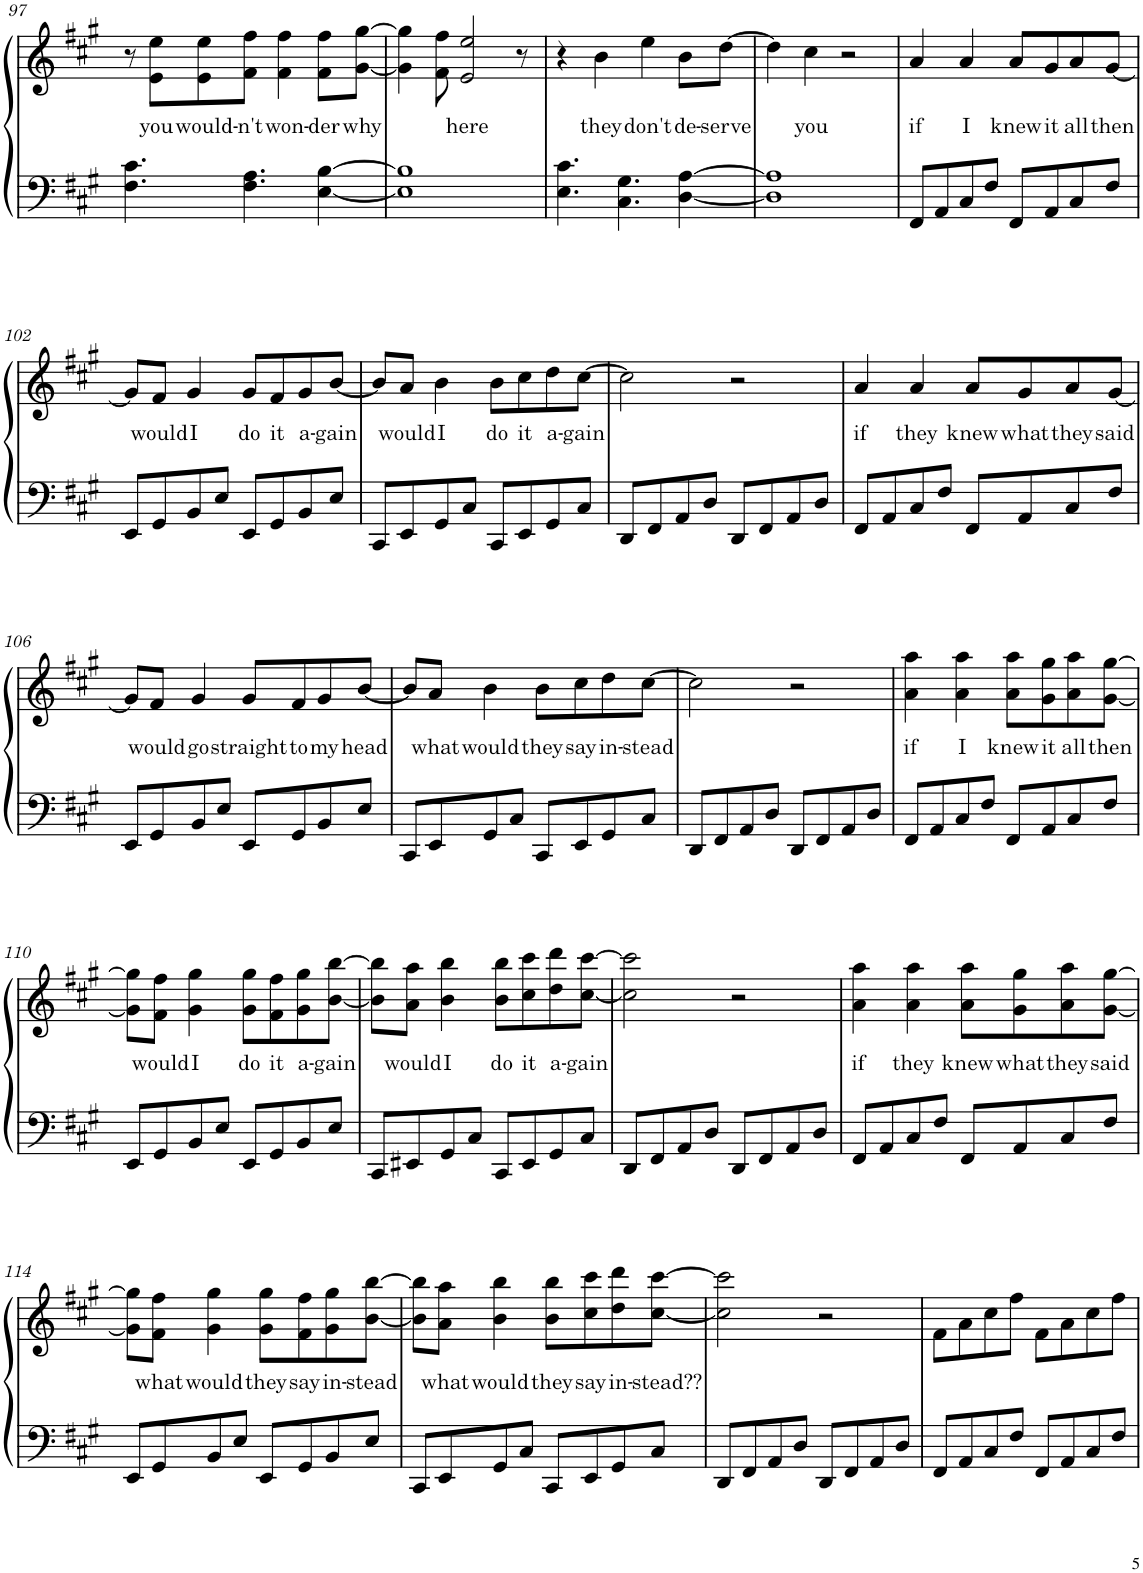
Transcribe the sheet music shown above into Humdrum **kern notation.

**kern	**kern	**text
*part1	*part1	*part1
*staff2	*staff1	*staff1
*I"Piano	*	*
*I'Pno.	*	*
!!LO:PB:g=z
*clefF4	*clefG2	*
*k[f#c#g#]	*k[f#c#g#]	*
*M4/4	*M4/4	*
=97	=97	=97
4.F#\ 4.c#\	8r	.
!	!	!LO:LY:b
.	8e\ 8ee\L	you
!	!	!LO:LY:b
.	8e\ 8ee\	would-
!	!	!LO:LY:b
4.F#\ 4.A\	8f#\ 8ff#\J	-n't
!	!	!LO:LY:b
.	4f#\ 4ff#\	won-
!	!	!LO:LY:b
[4E\ [4B\	8f#\ 8ff#\L	-der
!	!	!LO:LY:b
.	[8g#\ [8gg#\J	why
=98	=98	=98
1E] 1B]	4g#\] 4gg#\]	.
.	8f#\ 8ff#\	.
!	!	!LO:LY:b
.	2e/ 2ee/	here
.	8r	.
=99	=99	=99
4.E\ 4.c#\	4r	.
!	!	!LO:LY:b
.	4b\	they
4.C#\ 4.G#\	.	.
!	!	!LO:LY:b
.	4ee\	don't
!	!	!LO:LY:b
[4D\ [4A\	8b\L	de-
!	!	!LO:LY:b
.	[8dd\J	-serve
=100	=100	=100
1D] 1A]	4dd\]	.
!	!	!LO:LY:b
.	4cc#\	you
.	2r	.
=101	=101	=101
!	!	!LO:LY:b
8FF#/L	4a/	if
8AA/	.	.
!	!	!LO:LY:b
8C#/	4a/	I
8F#/J	.	.
!	!	!LO:LY:b
8FF#/L	8a/L	knew
!	!	!LO:LY:b
8AA/	8g#/	it
!	!	!LO:LY:b
8C#/	8a/	all
!	!	!LO:LY:b
8F#/J	[8g#/J	then
!!LO:LB:g=z
=102	=102	=102
8EE/L	8g#/L]	.
!	!	!LO:LY:b
8GG#/	8f#/J	would
!	!	!LO:LY:b
8BB/	4g#/	I
8E/J	.	.
!	!	!LO:LY:b
8EE/L	8g#/L	do
!	!	!LO:LY:b
8GG#/	8f#/	it
!	!	!LO:LY:b
8BB/	8g#/	a-
!	!	!LO:LY:b
8E/J	[8b/J	-gain
=103	=103	=103
8CC#/L	8b/L]	.
!	!	!LO:LY:b
8EE/	8a/J	would
!	!	!LO:LY:b
8GG#/	4b\	I
8C#/J	.	.
!	!	!LO:LY:b
8CC#/L	8b\L	do
!	!	!LO:LY:b
8EE/	8cc#\	it
!	!	!LO:LY:b
8GG#/	8dd\	a-
!	!	!LO:LY:b
8C#/J	[8cc#\J	-gain
=104	=104	=104
8DD/L	2cc#\]	.
8FF#/	.	.
8AA/	.	.
8D/J	.	.
8DD/L	2r	.
8FF#/	.	.
8AA/	.	.
8D/J	.	.
=105	=105	=105
!	!	!LO:LY:b
8FF#/L	4a/	if
8AA/	.	.
!	!	!LO:LY:b
8C#/	4a/	they
8F#/J	.	.
!	!	!LO:LY:b
8FF#/L	8a/L	knew
!	!	!LO:LY:b
8AA/	8g#/	what
!	!	!LO:LY:b
8C#/	8a/	they
!	!	!LO:LY:b
8F#/J	[8g#/J	said
!!LO:LB:g=z
=106	=106	=106
8EE/L	8g#/L]	.
!	!	!LO:LY:b
8GG#/	8f#/J	would
!	!	!LO:LY:b
8BB/	4g#/	go
8E/J	.	.
!	!	!LO:LY:b
8EE/L	8g#/L	straight
!	!	!LO:LY:b
8GG#/	8f#/	to
!	!	!LO:LY:b
8BB/	8g#/	my
!	!	!LO:LY:b
8E/J	[8b/J	head
=107	=107	=107
8CC#/L	8b/L]	.
!	!	!LO:LY:b
8EE/	8a/J	what
!	!	!LO:LY:b
8GG#/	4b\	would
8C#/J	.	.
!	!	!LO:LY:b
8CC#/L	8b\L	they
!	!	!LO:LY:b
8EE/	8cc#\	say
!	!	!LO:LY:b
8GG#/	8dd\	in-
!	!	!LO:LY:b
8C#/J	[8cc#\J	-stead
=108	=108	=108
8DD/L	2cc#\]	.
8FF#/	.	.
8AA/	.	.
8D/J	.	.
8DD/L	2r	.
8FF#/	.	.
8AA/	.	.
8D/J	.	.
=109	=109	=109
!	!	!LO:LY:b
8FF#/L	4a\ 4aa\	if
8AA/	.	.
!	!	!LO:LY:b
8C#/	4a\ 4aa\	I
8F#/J	.	.
!	!	!LO:LY:b
8FF#/L	8a\ 8aa\L	knew
!	!	!LO:LY:b
8AA/	8g#\ 8gg#\	it
!	!	!LO:LY:b
8C#/	8a\ 8aa\	all
!	!	!LO:LY:b
8F#/J	[8g#\ [8gg#\J	then
!!LO:LB:g=z
=110	=110	=110
8EE/L	8g#\] 8gg#\]L	.
!	!	!LO:LY:b
8GG#/	8f#\ 8ff#\J	would
!	!	!LO:LY:b
8BB/	4g#\ 4gg#\	I
8E/J	.	.
!	!	!LO:LY:b
8EE/L	8g#\ 8gg#\L	do
!	!	!LO:LY:b
8GG#/	8f#\ 8ff#\	it
!	!	!LO:LY:b
8BB/	8g#\ 8gg#\	a-
!	!	!LO:LY:b
8E/J	[8b\ [8bb\J	-gain
=111	=111	=111
8CC#/L	8b\] 8bb\]L	.
!	!	!LO:LY:b
8EE#X/	8a\ 8aa\J	would
!	!	!LO:LY:b
8GG#/	4b\ 4bb\	I
8C#/J	.	.
!	!	!LO:LY:b
8CC#/L	8b\ 8bb\L	do
!	!	!LO:LY:b
8EE#/	8cc#\ 8ccc#\	it
!	!	!LO:LY:b
8GG#/	8dd\ 8ddd\	a-
!	!	!LO:LY:b
8C#/J	[8cc#\ [8ccc#\J	-gain
=112	=112	=112
8DD/L	2cc#\] 2ccc#\]	.
8FF#/	.	.
8AA/	.	.
8D/J	.	.
8DD/L	2r	.
8FF#/	.	.
8AA/	.	.
8D/J	.	.
=113	=113	=113
!	!	!LO:LY:b
8FF#/L	4a\ 4aa\	if
8AA/	.	.
!	!	!LO:LY:b
8C#/	4a\ 4aa\	they
8F#/J	.	.
!	!	!LO:LY:b
8FF#/L	8a\ 8aa\L	knew
!	!	!LO:LY:b
8AA/	8g#\ 8gg#\	what
!	!	!LO:LY:b
8C#/	8a\ 8aa\	they
!	!	!LO:LY:b
8F#/J	[8g#\ [8gg#\J	said
!!LO:LB:g=z
=114	=114	=114
8EE/L	8g#\] 8gg#\]L	.
!	!	!LO:LY:b
8GG#/	8f#\ 8ff#\J	what
!	!	!LO:LY:b
8BB/	4g#\ 4gg#\	would
8E/J	.	.
!	!	!LO:LY:b
8EE/L	8g#\ 8gg#\L	they
!	!	!LO:LY:b
8GG#/	8f#\ 8ff#\	say
!	!	!LO:LY:b
8BB/	8g#\ 8gg#\	in-
!	!	!LO:LY:b
8E/J	[8b\ [8bb\J	-stead
=115	=115	=115
8CC#/L	8b\] 8bb\]L	.
!	!	!LO:LY:b
8EE/	8a\ 8aa\J	what
!	!	!LO:LY:b
8GG#/	4b\ 4bb\	would
8C#/J	.	.
!	!	!LO:LY:b
8CC#/L	8b\ 8bb\L	they
!	!	!LO:LY:b
8EE/	8cc#\ 8ccc#\	say
!	!	!LO:LY:b
8GG#/	8dd\ 8ddd\	in-
!	!	!LO:LY:b
8C#/J	[8cc#\ [8ccc#\J	-stead??
=116	=116	=116
8DD/L	2cc#\] 2ccc#\]	.
8FF#/	.	.
8AA/	.	.
8D/J	.	.
8DD/L	2r	.
8FF#/	.	.
8AA/	.	.
8D/J	.	.
=117	=117	=117
8FF#/L	8f#\L	.
8AA/	8a\	.
8C#/	8cc#\	.
8F#/J	8ff#\J	.
8FF#/L	8f#\L	.
8AA/	8a\	.
8C#/	8cc#\	.
8F#/J	8ff#\J	.
=	=	=
*-	*-	*-
